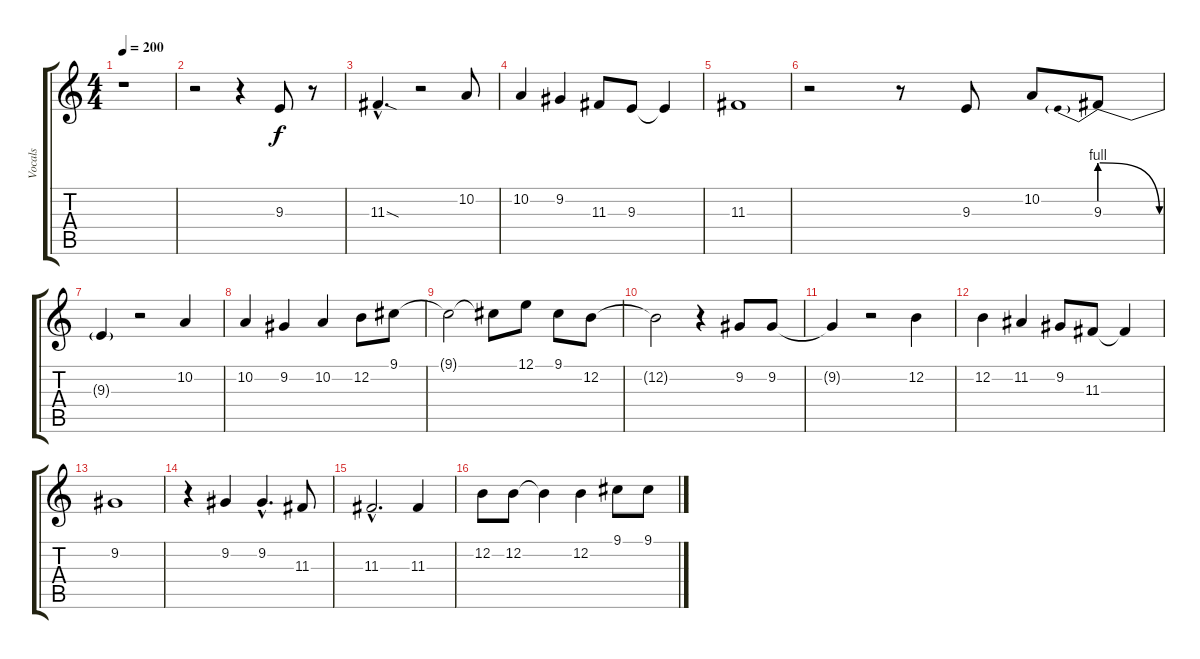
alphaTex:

\track ("Vocals" "Vocals") {instrument lead2sawtooth}
\staff {score tabs}
\tuning (E4 B3 G3 D3 A2 E2) {hide}
\ts (4 4)
\tempo 200
\clef g2
\ks c
r.1{dy f} |
r.2 r.4 9.3.8 r.8 |
\section ("" "")
11.3{sod hac}.4{d} r.2 10.2.8 |
10.2.4 9.2.4 11.3.8 9.3.8 9.3{t}.4 |
11.3.1 |
r.2 r.8 9.3.8 10.2.8 9.3{be (prebendrelease 0 4 60 0)}.8 |
9.3{t}.4 r.2 10.2.4 |
10.2.4 9.2.4 10.2.4 12.2.8 9.1.8 |
9.1{t}.2 9.1{t}.8 12.1.8 9.1.8 12.2.8 |
12.2{t}.2 r.4 9.2.8 9.2.8 |
\section ("" "")
9.2{t}.4 r.2 12.2.4 |
12.2.4 11.2.4 9.2.8 11.3.8 11.3{t}.4 |
9.2.1 |
r.4 9.2.4 9.2{hac}.4{d} 11.3.8 |
11.3{hac}.2{d} 11.3.4 |
12.2.8 12.2.8 12.2{t}.4 12.2.4 9.1.8 9.1.8
